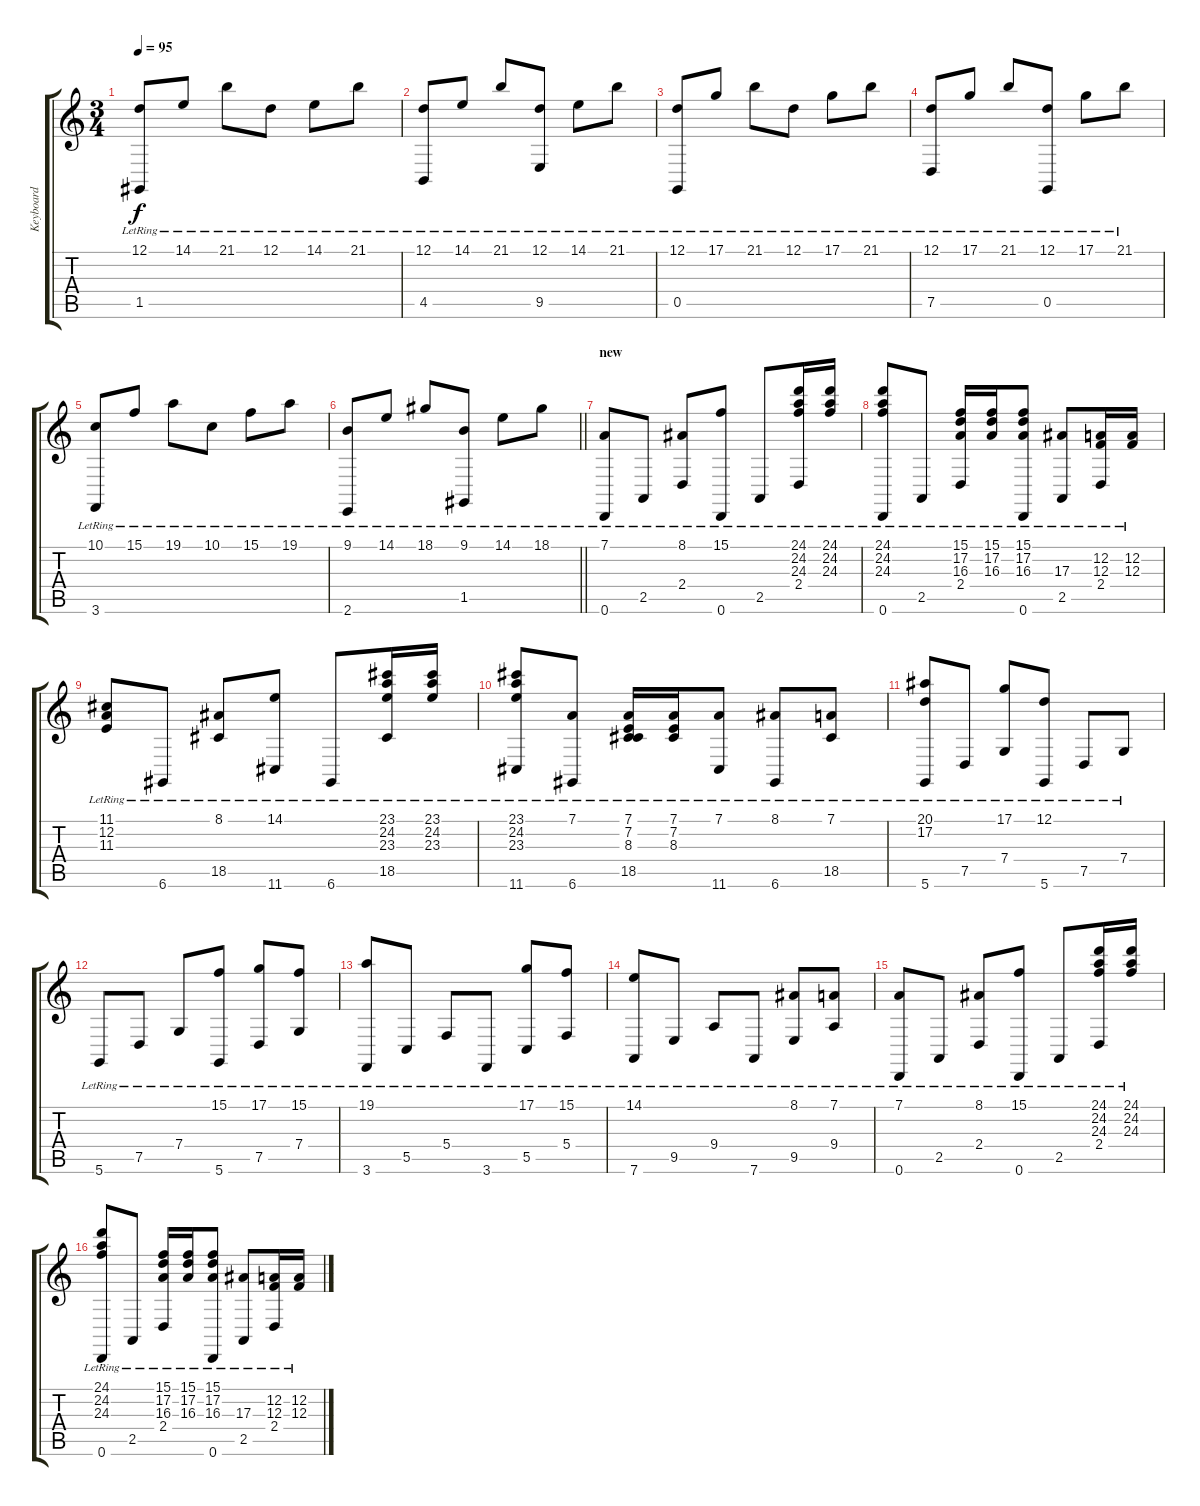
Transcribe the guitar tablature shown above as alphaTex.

\track ("Keyboard" "Keyboard") {instrument acousticgrandpiano}
\staff {score tabs}
\tuning (D4 A3 F3 C3 G2 D2) {hide}
\ts (3 4)
\tempo 95
\clef g2
\ks c
(12.1{lr} 1.5{lr}).8{dy f} 14.1{lr}.8 21.1{lr}.8 12.1{lr}.8 14.1{lr}.8 21.1{lr}.8 |
(12.1{lr} 4.5{lr}).8 14.1{lr}.8 21.1{lr}.8 (12.1{lr} 9.5{lr}).8 14.1{lr}.8 21.1{lr}.8 |
(12.1{lr} 0.5{lr}).8 17.1{lr}.8 21.1{lr}.8 12.1{lr}.8 17.1{lr}.8 21.1{lr}.8 |
(12.1{lr} 7.5{lr}).8 17.1{lr}.8 21.1{lr}.8 (12.1{lr} 0.5{lr}).8 17.1{lr}.8 21.1{lr}.8 |
(10.1{lr} 3.6{lr}).8 15.1{lr}.8 19.1{lr}.8 10.1{lr}.8 15.1{lr}.8 19.1{lr}.8 |
\barLineRight lightlight
(9.1{lr} 2.6{lr}).8 14.1{lr}.8 18.1{lr}.8 (9.1{lr} 1.5{lr}).8 14.1{lr}.8 18.1{lr}.8 |
\section ("" "new")
(7.1{lr} 0.6{lr}).8 2.5{lr}.8 (8.1{lr} 2.4{lr}).8 (15.1{lr} 0.6{lr}).8 2.5{lr}.8 (24.1{lr} 24.2{lr} 24.3{lr} 2.4{lr}).16 (24.1{lr} 24.2{lr} 24.3{lr}).16 |
(24.1{lr} 24.2{lr} 24.3{lr} 0.6{lr}).8 2.5{lr}.8 (15.1{lr} 17.2{lr} 16.3{lr} 2.4{lr}).16 (15.1{lr} 17.2{lr} 16.3{lr}).16 (15.1{lr} 17.2{lr} 16.3{lr} 0.6{lr}).8 (17.3{lr} 2.5{lr}).8 (12.2{lr} 12.3{lr} 2.4{lr}).16 (12.2{lr} 12.3{lr}).16 |
(11.1{lr} 12.2{lr} 11.3{lr}).8 6.6{lr}.8 (8.1{lr} 18.5{lr}).8 (14.1{lr} 11.6{lr}).8 6.6{lr}.8 (23.1{lr} 24.2{lr} 23.3{lr} 18.5{lr}).16 (23.1{lr} 24.2{lr} 23.3{lr}).16 |
(23.1{lr} 24.2{lr} 23.3{lr} 11.6{lr}).8 (7.1{lr} 6.6{lr}).8 (7.1{lr} 7.2{lr} 8.3{lr} 18.5{lr}).16 (7.1{lr} 7.2{lr} 8.3{lr}).16 (7.1{lr} 11.6{lr}).8 (8.1{lr} 6.6{lr}).8 (7.1{lr} 18.5{lr}).8 |
(20.1{lr} 17.2{lr} 5.6{lr}).8 7.5{lr}.8 (17.1{lr} 7.4{lr}).8 (12.1{lr} 5.6{lr}).8 7.5{lr}.8 7.4{lr}.8 |
5.6{lr}.8 7.5{lr}.8 7.4{lr}.8 (15.1{lr} 5.6{lr}).8 (17.1{lr} 7.5{lr}).8 (15.1{lr} 7.4{lr}).8 |
(19.1{lr} 3.6{lr}).8 5.5{lr}.8 5.4{lr}.8 3.6{lr}.8 (17.1{lr} 5.5{lr}).8 (15.1{lr} 5.4{lr}).8 |
(14.1{lr} 7.6{lr}).8 9.5{lr}.8 9.4{lr}.8 7.6{lr}.8 (8.1{lr} 9.5{lr}).8 (7.1{lr} 9.4{lr}).8 |
(7.1{lr} 0.6{lr}).8 2.5{lr}.8 (8.1{lr} 2.4{lr}).8 (15.1{lr} 0.6{lr}).8 2.5{lr}.8 (24.1{lr} 24.2{lr} 24.3{lr} 2.4{lr}).16 (24.1{lr} 24.2{lr} 24.3{lr}).16 |
(24.1{lr} 24.2{lr} 24.3{lr} 0.6{lr}).8 2.5{lr}.8 (15.1{lr} 17.2{lr} 16.3{lr} 2.4{lr}).16 (15.1{lr} 17.2{lr} 16.3{lr}).16 (15.1{lr} 17.2{lr} 16.3{lr} 0.6{lr}).8 (17.3{lr} 2.5{lr}).8 (12.2{lr} 12.3{lr} 2.4{lr}).16 (12.2{lr} 12.3{lr}).16
